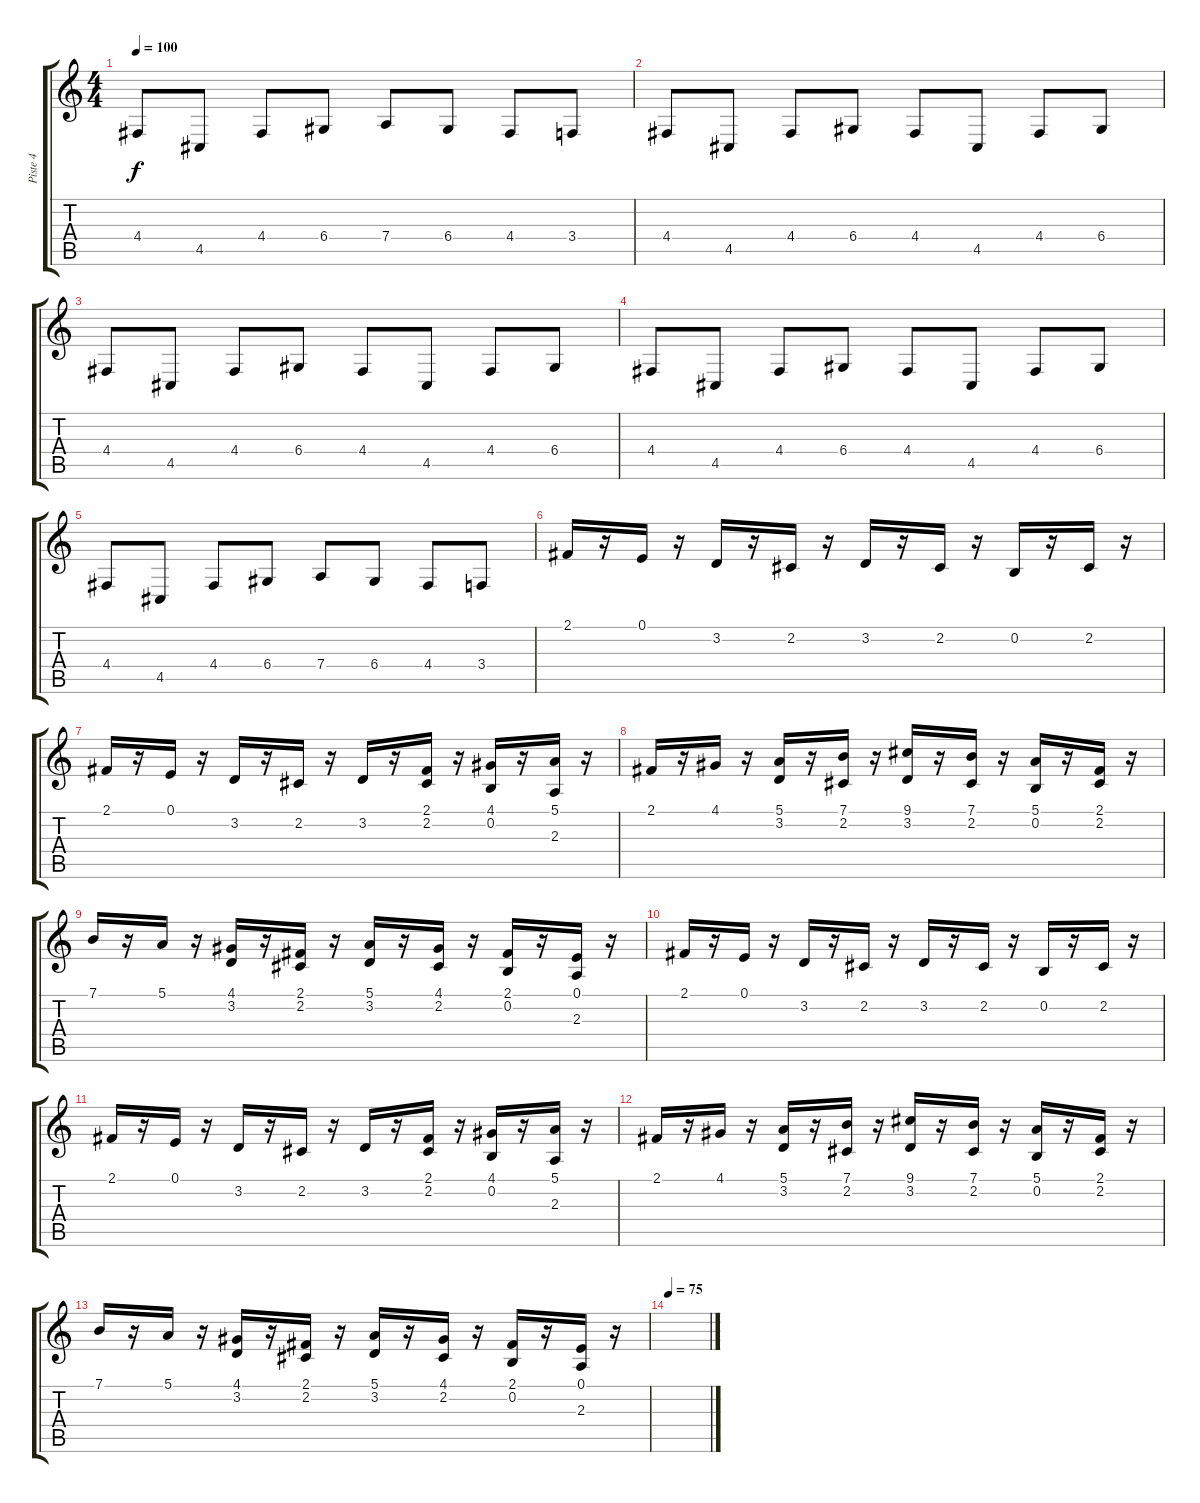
\track ("Piste 4" "Piste 4") {instrument stringensemble1}
\staff {score tabs}
\tuning (E4 B3 G3 D3 A2 E2) {hide}
\ts (4 4)
\tempo 100
\clef g2
\ks c
4.4.8{dy f} 4.5.8 4.4.8 6.4.8 7.4.8 6.4.8 4.4.8 3.4.8 |
4.4.8 4.5.8 4.4.8 6.4.8 4.4.8 4.5.8 4.4.8 6.4.8 |
4.4.8 4.5.8 4.4.8 6.4.8 4.4.8 4.5.8 4.4.8 6.4.8 |
4.4.8 4.5.8 4.4.8 6.4.8 4.4.8 4.5.8 4.4.8 6.4.8 |
4.4.8 4.5.8 4.4.8 6.4.8 7.4.8 6.4.8 4.4.8 3.4.8 |
2.1.16 r.16 0.1.16 r.16 3.2.16 r.16 2.2.16 r.16 3.2.16 r.16 2.2.16 r.16 0.2.16 r.16 2.2.16 r.16 |
2.1.16 r.16 0.1.16 r.16 3.2.16 r.16 2.2.16 r.16 3.2.16 r.16 (2.1 2.2).16 r.16 (4.1 0.2).16 r.16 (5.1 2.3).16 r.16 |
2.1.16 r.16 4.1.16 r.16 (5.1 3.2).16 r.16 (7.1 2.2).16 r.16 (9.1 3.2).16 r.16 (7.1 2.2).16 r.16 (5.1 0.2).16 r.16 (2.1 2.2).16 r.16 |
7.1.16 r.16 5.1.16 r.16 (4.1 3.2).16 r.16 (2.1 2.2).16 r.16 (5.1 3.2).16 r.16 (4.1 2.2).16 r.16 (2.1 0.2).16 r.16 (0.1 2.3).16 r.16 |
2.1.16 r.16 0.1.16 r.16 3.2.16 r.16 2.2.16 r.16 3.2.16 r.16 2.2.16 r.16 0.2.16 r.16 2.2.16 r.16 |
2.1.16 r.16 0.1.16 r.16 3.2.16 r.16 2.2.16 r.16 3.2.16 r.16 (2.1 2.2).16 r.16 (4.1 0.2).16 r.16 (5.1 2.3).16 r.16 |
2.1.16 r.16 4.1.16 r.16 (5.1 3.2).16 r.16 (7.1 2.2).16 r.16 (9.1 3.2).16 r.16 (7.1 2.2).16 r.16 (5.1 0.2).16 r.16 (2.1 2.2).16 r.16 |
7.1.16 r.16 5.1.16 r.16 (4.1 3.2).16 r.16 (2.1 2.2).16 r.16 (5.1 3.2).16 r.16 (4.1 2.2).16 r.16 (2.1 0.2).16 r.16 (0.1 2.3).16 r.16 |
\tempo 75
